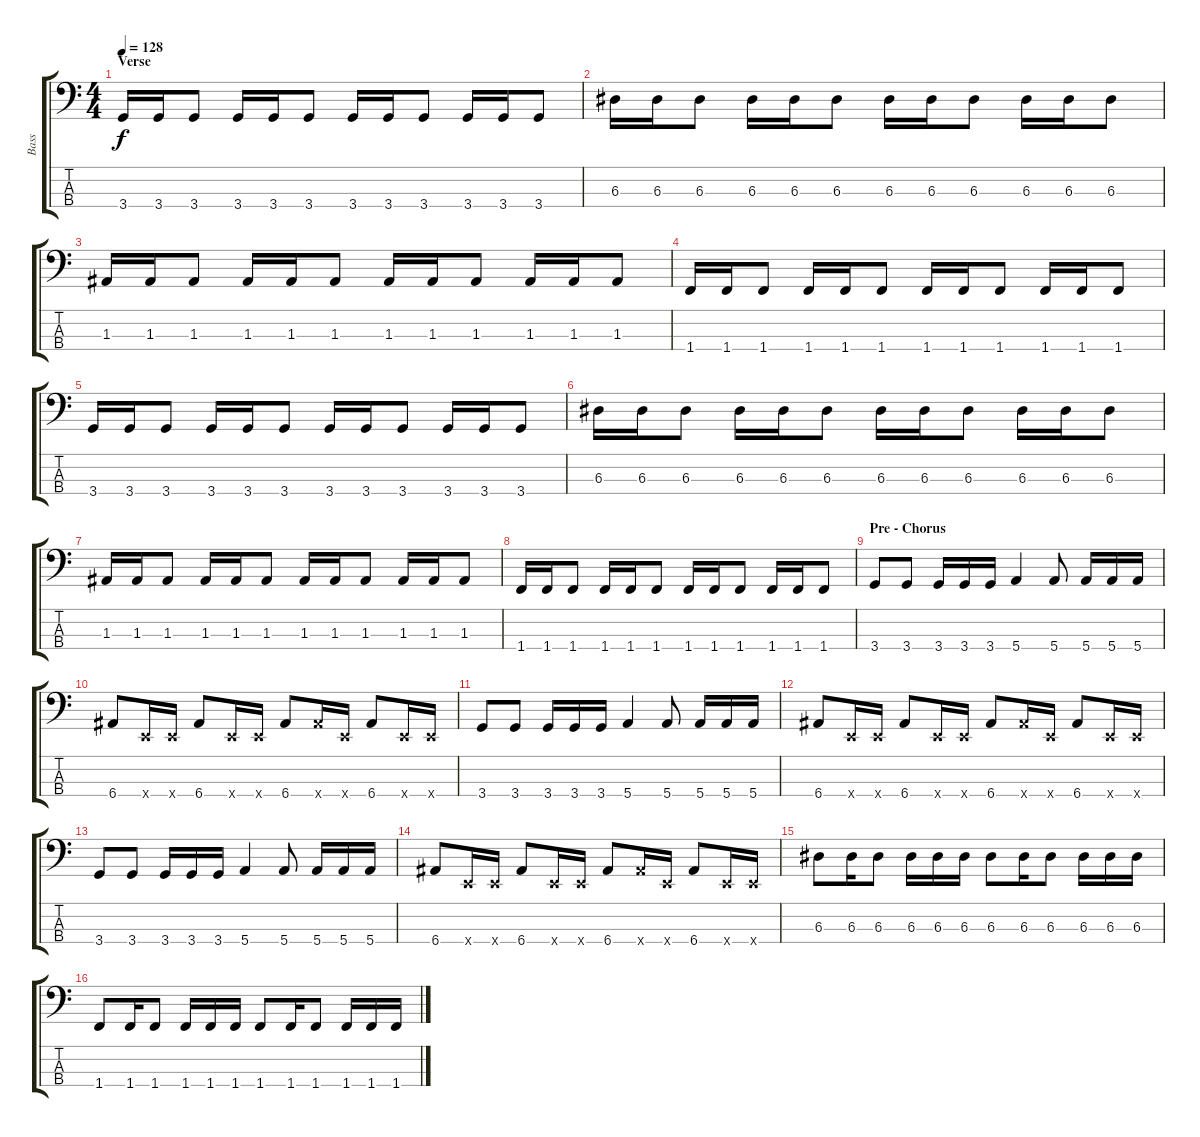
\track ("Bass" "Bass") {instrument electricbassfinger}
\staff {score tabs}
\tuning (G2 D2 A1 E1) {hide}
\ts (4 4)
\section ("" "Verse")
\tempo 128
\clef f4
\ks c
3.4.16{dy f} 3.4.16 3.4.8 3.4.16 3.4.16 3.4.8 3.4.16 3.4.16 3.4.8 3.4.16 3.4.16 3.4.8 |
6.3.16 6.3.16 6.3.8 6.3.16 6.3.16 6.3.8 6.3.16 6.3.16 6.3.8 6.3.16 6.3.16 6.3.8 |
1.3.16 1.3.16 1.3.8 1.3.16 1.3.16 1.3.8 1.3.16 1.3.16 1.3.8 1.3.16 1.3.16 1.3.8 |
1.4.16 1.4.16 1.4.8 1.4.16 1.4.16 1.4.8 1.4.16 1.4.16 1.4.8 1.4.16 1.4.16 1.4.8 |
3.4.16 3.4.16 3.4.8 3.4.16 3.4.16 3.4.8 3.4.16 3.4.16 3.4.8 3.4.16 3.4.16 3.4.8 |
6.3.16 6.3.16 6.3.8 6.3.16 6.3.16 6.3.8 6.3.16 6.3.16 6.3.8 6.3.16 6.3.16 6.3.8 |
1.3.16 1.3.16 1.3.8 1.3.16 1.3.16 1.3.8 1.3.16 1.3.16 1.3.8 1.3.16 1.3.16 1.3.8 |
1.4.16 1.4.16 1.4.8 1.4.16 1.4.16 1.4.8 1.4.16 1.4.16 1.4.8 1.4.16 1.4.16 1.4.8 |
\section ("" "Pre - Chorus")
3.4.8 3.4.8 3.4.16 3.4.16 3.4.16 5.4.4 5.4.8 5.4.16 5.4.16 5.4.16 |
6.4.8 0.4{x}.16 0.4{x}.16 6.4.8 0.4{x}.16 0.4{x}.16 6.4.8 6.4{x}.16 0.4{x}.16 6.4.8 0.4{x}.16 0.4{x}.16 |
3.4.8 3.4.8 3.4.16 3.4.16 3.4.16 5.4.4 5.4.8 5.4.16 5.4.16 5.4.16 |
6.4.8 0.4{x}.16 0.4{x}.16 6.4.8 0.4{x}.16 0.4{x}.16 6.4.8 6.4{x}.16 0.4{x}.16 6.4.8 0.4{x}.16 0.4{x}.16 |
3.4.8 3.4.8 3.4.16 3.4.16 3.4.16 5.4.4 5.4.8 5.4.16 5.4.16 5.4.16 |
6.4.8 0.4{x}.16 0.4{x}.16 6.4.8 0.4{x}.16 0.4{x}.16 6.4.8 6.4{x}.16 0.4{x}.16 6.4.8 0.4{x}.16 0.4{x}.16 |
6.3.8 6.3.16 6.3.8 6.3.16 6.3.16 6.3.16 6.3.8 6.3.16 6.3.8 6.3.16 6.3.16 6.3.16 |
1.4.8 1.4.16 1.4.8 1.4.16 1.4.16 1.4.16 1.4.8 1.4.16 1.4.8 1.4.16 1.4.16 1.4.16
